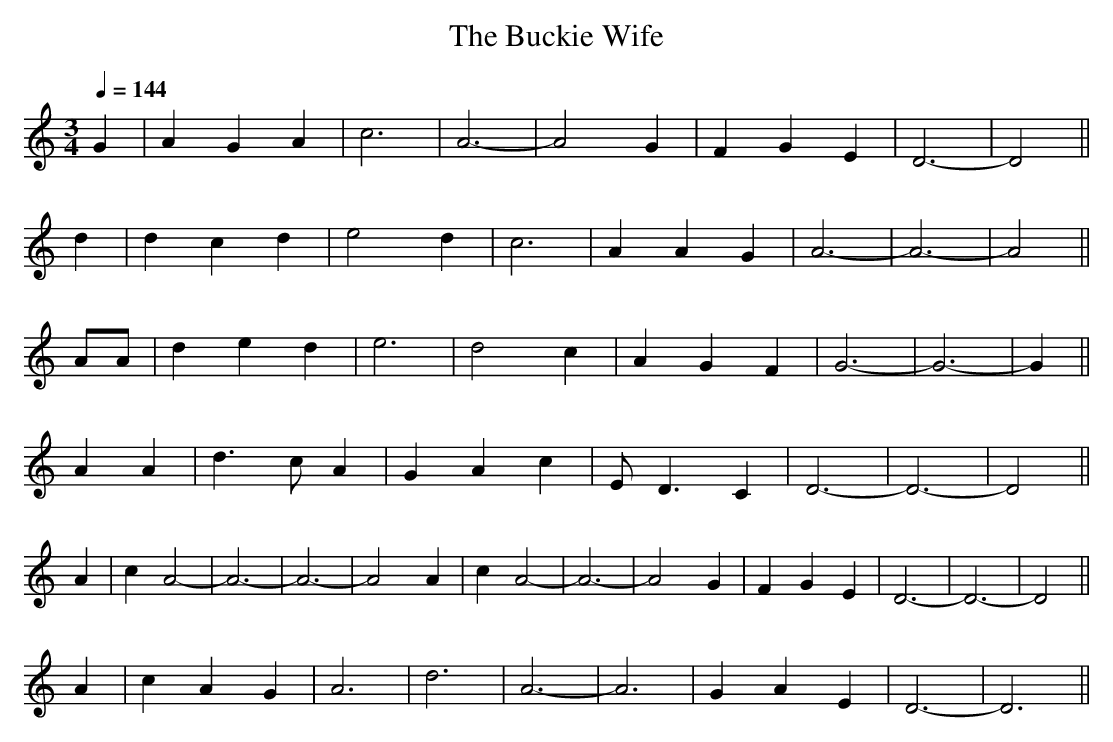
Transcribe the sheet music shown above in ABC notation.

X:1
T:The Buckie Wife
M:3/4
L:1/4
Q:1/4=144
K:D Dorian
 G   |A GA |c3 |A3- |A2G|FGE |D3-|D2||
 d   |d cd |e2d|c3  |AAG|A3- |A3-|A2||
 A/A/|d ed |e3 |d2 c|AGF|G3- |G3-|G ||
AA   |d>cA |GAc|E<DC|D3-|D3- |D2 ||
 A   |c A2-|A3-|A3- |A2A|cA2-|A3-|A2G|FGE|D3-|D3-|D2||
 A   |c AG |A3 |d3  |A3-|A3  |GAE|D3-|D3||
